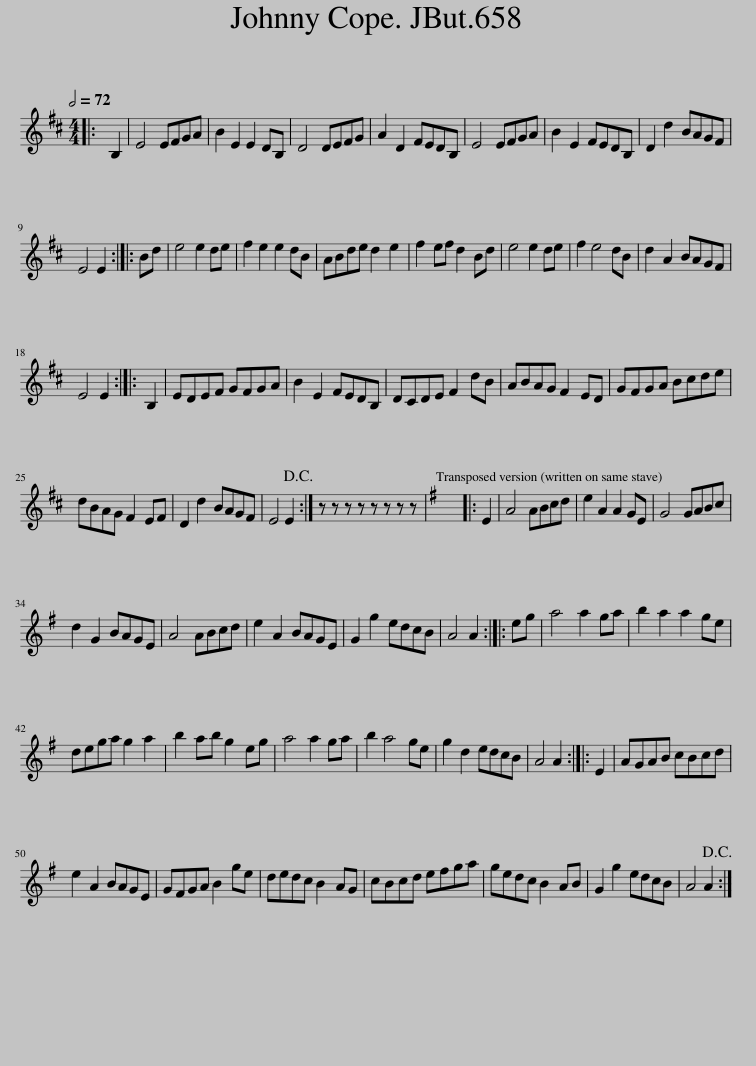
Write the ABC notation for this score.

X:1
L:1/8
Q:1/2=72
M:4/4
I:linebreak $
K:D
V:1 treble
V:1
|: B,2 | E4 EFGA | B2 E2 E2 DB, | D4 DEFG | A2 D2 FEDB, | %5
 E4 EFGA | B2 E2 FEDB, | D2 d2 BAGF |$ E4 E2 :: Bd | %10
 e4 e2 de | f2 e2 e2 dB | ABde d2 e2 | f2 ef d2 Bd | e4 e2 de | %15
 f2 e4 dB | d2 A2 BAGF |$ E4 E2 :: B,2 | EDEF GFGA | %20
 B2 E2 FEDB, | DCDE F2 dB | ABAG F2 ED | GFGA Bcde |$ dBAG F2 EF | %25
 D2 d2 BAGF | E4 E2!D.C.! :| z z z z z z z z |[K:G] x8 |: E2 | %30
 A4 ABcd | e2 A2 A2 GE | G4 GABc |$ d2 G2 BAGE | A4 ABcd | %35
 e2 A2 BAGE | G2 g2 edcB | A4 A2 :: eg | a4 a2 ga | %40
 b2 a2 a2 ge |$ dega g2 a2 | b2 ab g2 eg | a4 a2 ga | b2 a4 ge | %45
 g2 d2 edcB | A4 A2 :: E2 | AGAB cBcd |$ e2 A2 BAGE | %50
 GFGA B2 ge | dedc B2 AG | cBcd efga | gedc B2 AB | G2 g2 edcB | %55
 A4 A2!D.C.! :| %56
